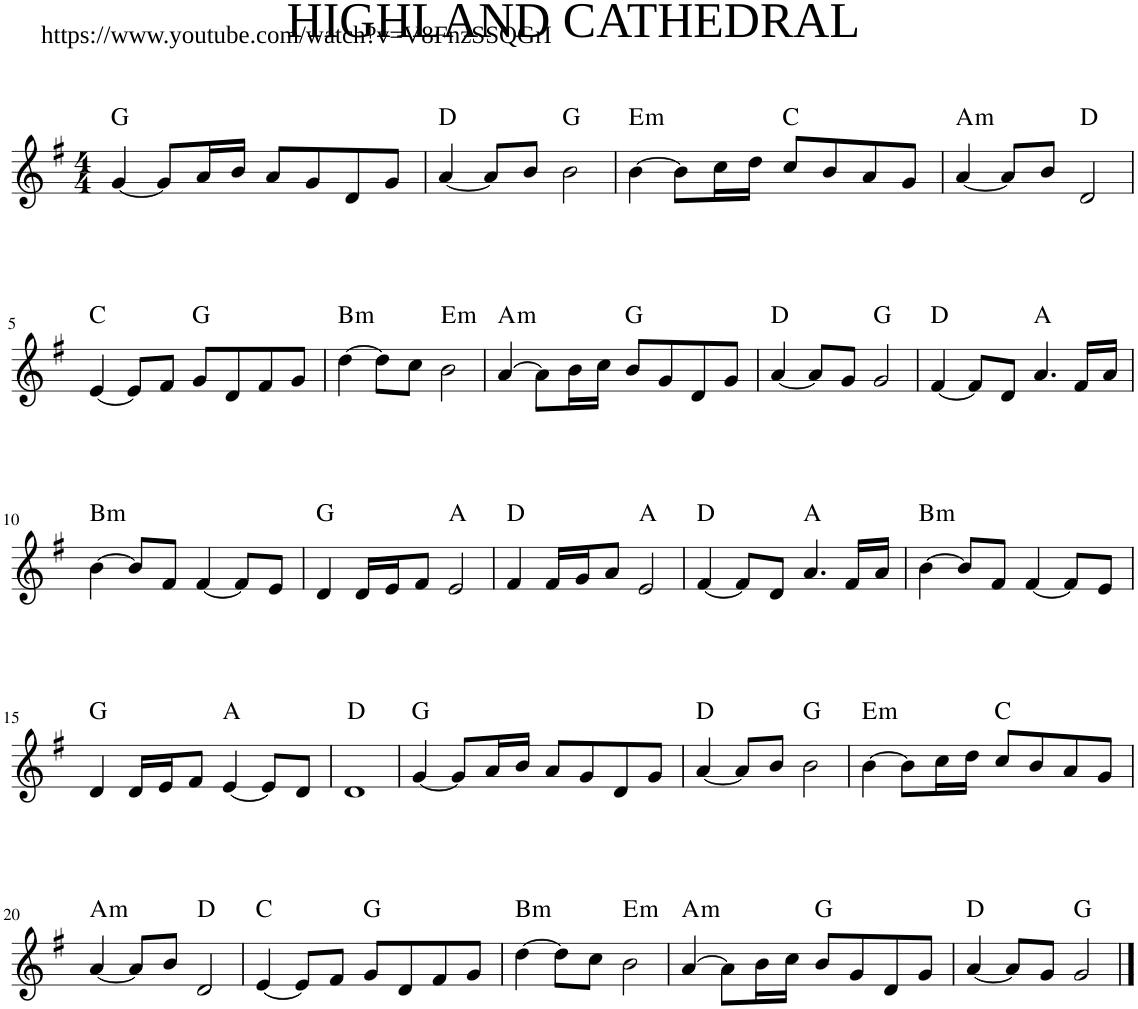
**kern	**harte
*part1	*part1
*staff1	*
*I"Bagpipes	*
*I'Bag	*
*clefG2	*
*k[f#]	*
*M4/4	*
=1	=1
[4g/	G:maj
8g/L]	.
16a/L	.
16b/JJ	.
8a/L	.
8g/	.
8d/	.
8g/J	.
=2	=2
[4a/	D:maj
8a/L]	.
8b/J	.
2b\	G:maj
=3	=3
!	!LO:H:kt=m
[4b\	E:min
8b\L]	.
16cc\L	.
16dd\JJ	.
8cc/L	C:maj
8b/	.
8a/	.
8g/J	.
=4	=4
!	!LO:H:kt=m
[4a/	A:min
8a/L]	.
8b/J	.
2d/	D:maj
!!LO:LB:g=z
=5	=5
[4e/	C:maj
8e/L]	.
8f#/J	.
8g/L	G:maj
8d/	.
8f#/	.
8g/J	.
=6	=6
!	!LO:H:kt=m
[4dd\	B:min
8dd\L]	.
8cc\J	.
!	!LO:H:kt=m
2b\	E:min
=7	=7
!	!LO:H:kt=m
[4a/	A:min
8a\L]	.
16b\L	.
16cc\JJ	.
8b/L	G:maj
8g/	.
8d/	.
8g/J	.
=8	=8
[4a/	D:maj
8a/L]	.
8g/J	.
2g/	G:maj
=9	=9
[4f#/	D:maj
8f#/L]	.
8d/J	.
4.a/	A:maj
16f#/LL	.
16a/JJ	.
!!LO:LB:g=z
=10	=10
!	!LO:H:kt=m
[4b\	B:min
8b/L]	.
8f#/J	.
[4f#/	.
8f#/L]	.
8e/J	.
=11	=11
4d/	G:maj
16d/LL	.
16e/J	.
8f#/J	.
2e/	A:maj
=12	=12
4f#/	D:maj
16f#/LL	.
16g/J	.
8a/J	.
2e/	A:maj
=13	=13
[4f#/	D:maj
8f#/L]	.
8d/J	.
4.a/	A:maj
16f#/LL	.
16a/JJ	.
=14	=14
!	!LO:H:kt=m
[4b\	B:min
8b/L]	.
8f#/J	.
[4f#/	.
8f#/L]	.
8e/J	.
!!LO:LB:g=z
=15	=15
4d/	G:maj
16d/LL	.
16e/J	.
8f#/J	.
[4e/	A:maj
8e/L]	.
8d/J	.
=16	=16
1d	D:maj
=17	=17
[4g/	G:maj
8g/L]	.
16a/L	.
16b/JJ	.
8a/L	.
8g/	.
8d/	.
8g/J	.
=18	=18
[4a/	D:maj
8a/L]	.
8b/J	.
2b\	G:maj
=19	=19
!	!LO:H:kt=m
[4b\	E:min
8b\L]	.
16cc\L	.
16dd\JJ	.
8cc/L	C:maj
8b/	.
8a/	.
8g/J	.
!!LO:LB:g=z
=20	=20
!	!LO:H:kt=m
[4a/	A:min
8a/L]	.
8b/J	.
2d/	D:maj
=21	=21
[4e/	C:maj
8e/L]	.
8f#/J	.
8g/L	G:maj
8d/	.
8f#/	.
8g/J	.
=22	=22
!	!LO:H:kt=m
[4dd\	B:min
8dd\L]	.
8cc\J	.
!	!LO:H:kt=m
2b\	E:min
=23	=23
!	!LO:H:kt=m
[4a/	A:min
8a\L]	.
16b\L	.
16cc\JJ	.
8b/L	G:maj
8g/	.
8d/	.
8g/J	.
=24	=24
[4a/	D:maj
8a/L]	.
8g/J	.
2g/	G:maj
==	==
*-	*-
